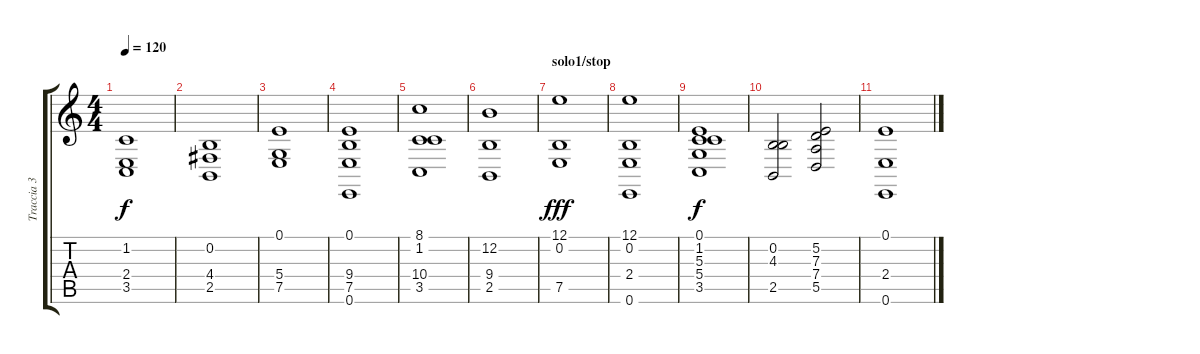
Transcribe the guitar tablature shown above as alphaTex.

\track ("Traccia 3" "Traccia 3") {instrument choiraahs}
\staff {score tabs}
\tuning (E4 B3 G3 D3 A2 E2) {hide}
\ts (4 4)
\tempo 120
\clef g2
\ks c
(1.2 2.4 3.5).1{dy f} |
(0.2 4.4 2.5).1 |
(0.1 5.4 7.5).1 |
(0.1 9.4 7.5 0.6).1 |
(8.1 1.2 10.4 3.5).1 |
(12.2 9.4 2.5).1 |
\section ("" "solo1/stop")
(12.1 0.2 7.5).1{dy fff} |
(12.1 0.2 2.4 0.6).1 |
(0.1 1.2 5.3 5.4 3.5).1{dy f} |
(0.2 4.3 2.5).2 (5.2 7.3 7.4 5.5).2 |
(0.1 2.4 0.6).1
